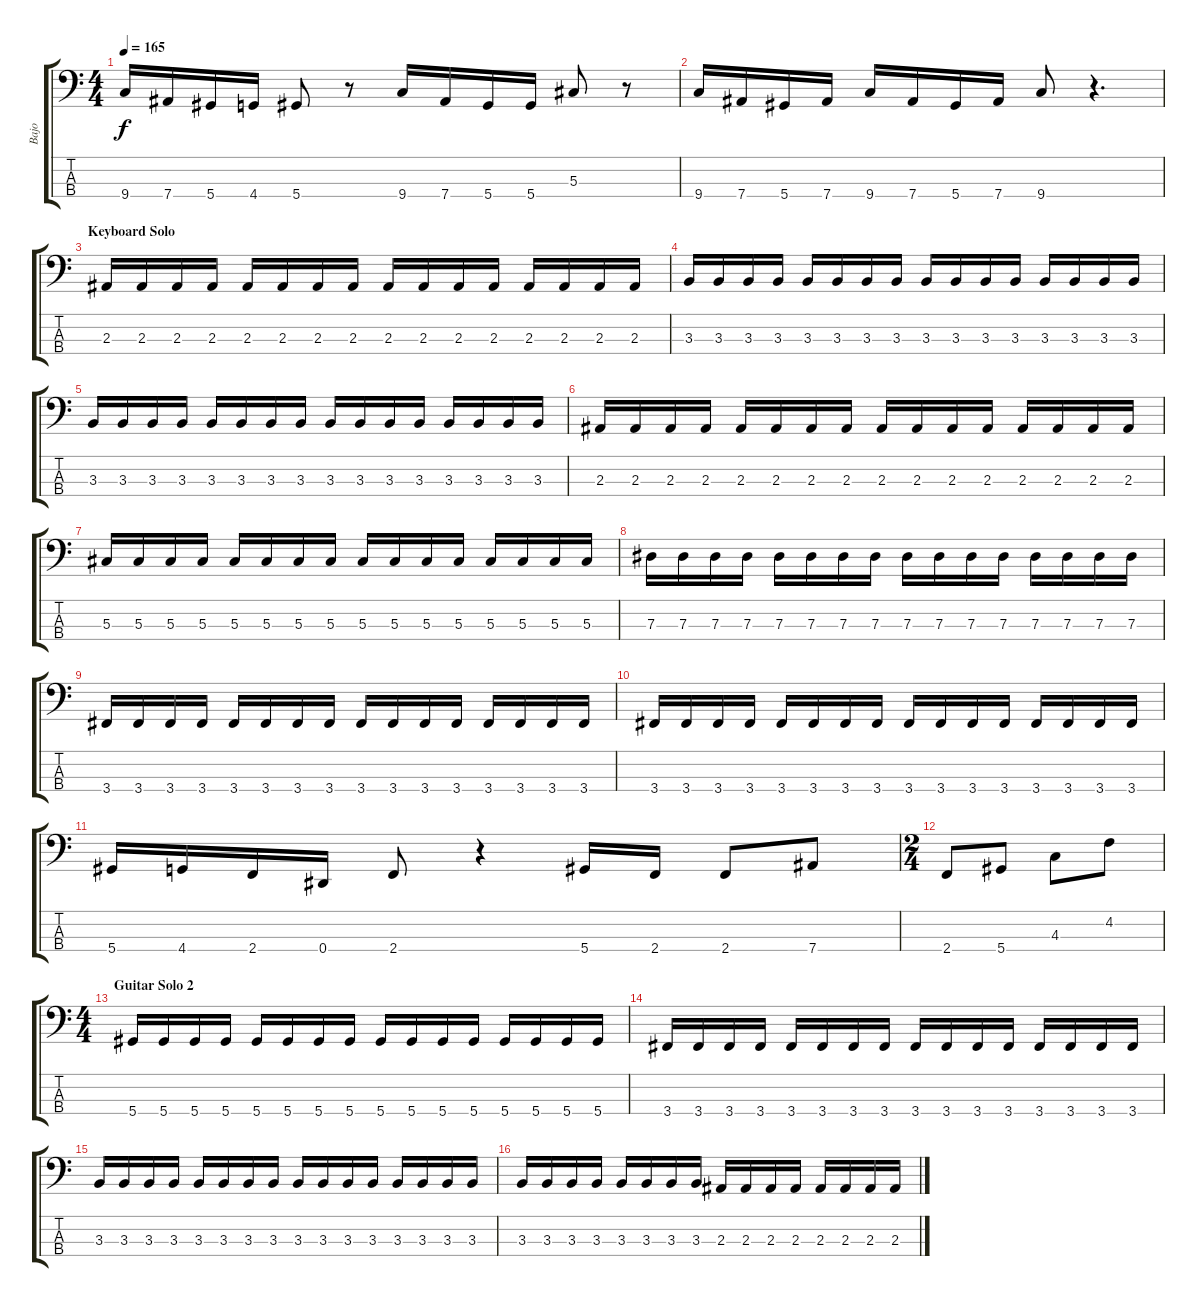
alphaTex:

\track ("Bajo" "Bajo") {instrument electricbassfinger}
\staff {score tabs}
\tuning (Gb2 Db2 Ab1 Eb1) {hide}
\ts (4 4)
\tempo 165
\clef f4
\ks c
9.4.16{dy f} 7.4.16 5.4.16 4.4.16 5.4.8 r.8 9.4.16 7.4.16 5.4.16 5.4.16 5.3.8 r.8 |
9.4.16 7.4.16 5.4.16 7.4.16 9.4.16 7.4.16 5.4.16 7.4.16 9.4.8 r.4{d} |
\section ("" "Keyboard Solo")
2.3.16 2.3.16 2.3.16 2.3.16 2.3.16 2.3.16 2.3.16 2.3.16 2.3.16 2.3.16 2.3.16 2.3.16 2.3.16 2.3.16 2.3.16 2.3.16 |
3.3.16 3.3.16 3.3.16 3.3.16 3.3.16 3.3.16 3.3.16 3.3.16 3.3.16 3.3.16 3.3.16 3.3.16 3.3.16 3.3.16 3.3.16 3.3.16 |
3.3.16 3.3.16 3.3.16 3.3.16 3.3.16 3.3.16 3.3.16 3.3.16 3.3.16 3.3.16 3.3.16 3.3.16 3.3.16 3.3.16 3.3.16 3.3.16 |
2.3.16 2.3.16 2.3.16 2.3.16 2.3.16 2.3.16 2.3.16 2.3.16 2.3.16 2.3.16 2.3.16 2.3.16 2.3.16 2.3.16 2.3.16 2.3.16 |
5.3.16 5.3.16 5.3.16 5.3.16 5.3.16 5.3.16 5.3.16 5.3.16 5.3.16 5.3.16 5.3.16 5.3.16 5.3.16 5.3.16 5.3.16 5.3.16 |
7.3.16 7.3.16 7.3.16 7.3.16 7.3.16 7.3.16 7.3.16 7.3.16 7.3.16 7.3.16 7.3.16 7.3.16 7.3.16 7.3.16 7.3.16 7.3.16 |
3.4.16 3.4.16 3.4.16 3.4.16 3.4.16 3.4.16 3.4.16 3.4.16 3.4.16 3.4.16 3.4.16 3.4.16 3.4.16 3.4.16 3.4.16 3.4.16 |
3.4.16 3.4.16 3.4.16 3.4.16 3.4.16 3.4.16 3.4.16 3.4.16 3.4.16 3.4.16 3.4.16 3.4.16 3.4.16 3.4.16 3.4.16 3.4.16 |
5.4.16 4.4.16 2.4.16 0.4.16 2.4.8 r.4 5.4.16 2.4.16 2.4.8 7.4.8 |
\ts (2 4)
2.4.8 5.4.8 4.3.8 4.2.8 |
\ts (4 4)
\section ("" "Guitar Solo 2")
5.4.16 5.4.16 5.4.16 5.4.16 5.4.16 5.4.16 5.4.16 5.4.16 5.4.16 5.4.16 5.4.16 5.4.16 5.4.16 5.4.16 5.4.16 5.4.16 |
3.4.16 3.4.16 3.4.16 3.4.16 3.4.16 3.4.16 3.4.16 3.4.16 3.4.16 3.4.16 3.4.16 3.4.16 3.4.16 3.4.16 3.4.16 3.4.16 |
3.3.16 3.3.16 3.3.16 3.3.16 3.3.16 3.3.16 3.3.16 3.3.16 3.3.16 3.3.16 3.3.16 3.3.16 3.3.16 3.3.16 3.3.16 3.3.16 |
3.3.16 3.3.16 3.3.16 3.3.16 3.3.16 3.3.16 3.3.16 3.3.16 2.3.16 2.3.16 2.3.16 2.3.16 2.3.16 2.3.16 2.3.16 2.3.16
